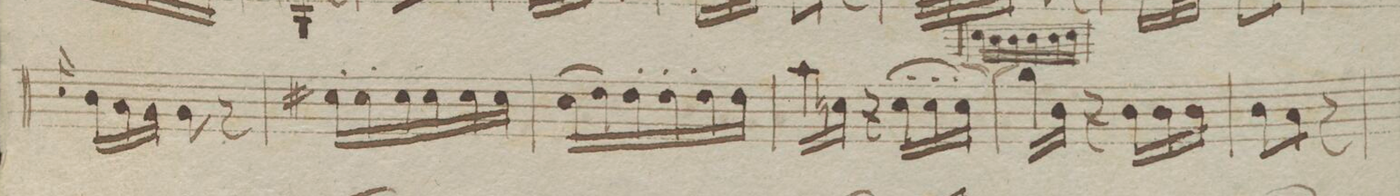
**kern	**dynam
*I"Violio 1mo	*
*clefG2	*
*k[b-e-]	*
*M3/8	*
16qqcc/	.
*Xtuplet	*
24b-\LL	.
24a\	.
24g\JJ	.
8g\	.
8r	.
=91	=91
16cc#X\'LL	.
16cc#\'	.
16cc#\	.
16cc#\	.
16cc#\	.
16cc#\JJ	.
=92	=92
(16cc#X\LL	.
16dd\)	.
16dd\'	.
16dd\'	.
16dd\'	.
16dd\JJ	.
=93	=93
16aa\LL	.
16ccn\JJ	.
16r	.
(16cc\'LL	.
16cc\'	.
16cc\'JJ)	.
=94	=94
16cc\LL	.
16b-\	.
16b-\	.
16b-\	.
16b-\	.
16b-\JJ	.
=95	=95
16gg\LL	.
16b-\JJ	.
16r	.
16b-\LL	.
16b-\	.
16b-\JJ	.
=96	=96
8b-\L	.
8a\J	.
8r	.
=97	=97
*-	*-
